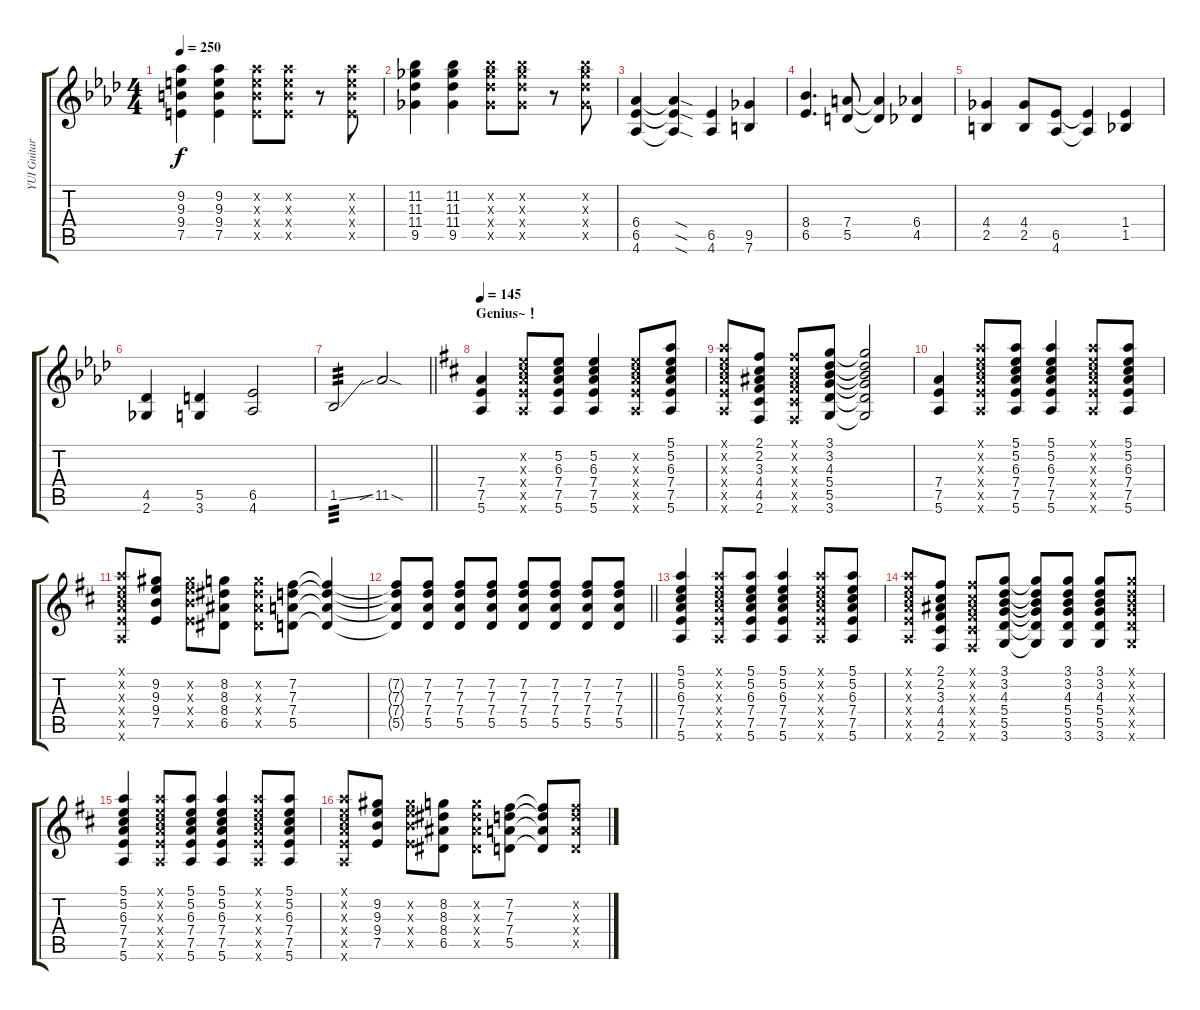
\track ("YUI Guitar" "YUI Guitar") {instrument overdrivenguitar}
\staff {score tabs}
\tuning (E4 B3 G3 D3 A2 E2) {hide}
\ts (4 4)
\tempo 250
\clef g2
\ks ab
(9.2 9.3 9.4 7.5).4{dy f} (9.2 9.3 9.4 7.5).4 (9.2{x} 9.3{x} 9.4{x} 7.5{x}).8 (9.2{x} 9.3{x} 9.4{x} 7.5{x}).8 r.8 (9.2{x} 9.3{x} 9.4{x} 7.5{x}).8 |
(11.2 11.3 11.4 9.5).4 (11.2 11.3 11.4 9.5).4 (11.2{x} 11.3{x} 11.4{x} 9.5{x}).8 (11.2{x} 11.3{x} 11.4{x} 9.5{x}).8 r.8 (11.2{x} 11.3{x} 11.4{x} 9.5{x}).8 |
(6.4 6.5 4.6).4 (6.4{sod t} 6.5{sod t} 4.6{sod t}).4 (6.5 4.6).4 (9.5 7.6).4 |
(8.4 6.5).4{d} (7.4 5.5).8 (7.4{t} 5.5{t}).4 (6.4 4.5).4 |
(4.4 2.5).4 (4.4 2.5).8 (6.5 4.6).8 (6.5{t} 4.6{t}).4 (1.4 1.5).4 |
(4.5 2.6).4 (5.5 3.6).4 (6.5 4.6).2 |
\barLineRight lightlight
1.5{ss}.2{tp 3} 11.5{sib sod}.2 |
\section ("" "Genius~！")
\tempo 145
\ks d
(7.4 7.5 5.6).4 (5.2{x} 6.3{x} 7.4{x} 7.5{x} 5.6{x}).8 (5.2 6.3 7.4 7.5 5.6).8 (5.2 6.3 7.4 7.5 5.6).4 (5.2{x} 6.3{x} 7.4{x} 7.5{x} 5.6{x}).8 (5.1 5.2 6.3 7.4 7.5 5.6).8 |
(5.1{x} 5.2{x} 6.3{x} 7.4{x} 7.5{x} 5.6{x}).8 (2.1 2.2 3.3 4.4 4.5 2.6).8 (2.1{x} 2.2{x} 3.3{x} 4.4{x} 4.5{x} 2.6{x}).8 (3.1 3.2 4.3 5.4 5.5 3.6).8 (3.1{t} 3.2{t} 4.3{t} 5.4{t} 5.5{t} 3.6{t}).2 |
(7.4 7.5 5.6).4 (5.1{x} 5.2{x} 6.3{x} 7.4{x} 7.5{x} 5.6{x}).8 (5.1 5.2 6.3 7.4 7.5 5.6).8 (5.1 5.2 6.3 7.4 7.5 5.6).4 (5.1{x} 5.2{x} 6.3{x} 7.4{x} 7.5{x} 5.6{x}).8 (5.1 5.2 6.3 7.4 7.5 5.6).8 |
(5.1{x} 5.2{x} 6.3{x} 7.4{x} 7.5{x} 5.6{x}).8 (9.2 9.3 9.4 7.5).8 (9.2{x} 9.3{x} 9.4{x} 7.5{x}).8 (8.2 8.3 8.4 6.5).8 (8.2{x} 8.3{x} 8.4{x} 6.5{x}).8 (7.2 7.3 7.4 5.5).8 (7.2{t} 7.3{t} 7.4{t} 5.5{t}).4 |
\barLineRight lightlight
(7.2{t} 7.3{t} 7.4{t} 5.5{t}).8 (7.2 7.3 7.4 5.5).8 (7.2 7.3 7.4 5.5).8 (7.2 7.3 7.4 5.5).8 (7.2 7.3 7.4 5.5).8 (7.2 7.3 7.4 5.5).8 (7.2 7.3 7.4 5.5).8 (7.2 7.3 7.4 5.5).8 |
(5.1 5.2 6.3 7.4 7.5 5.6).4 (5.1{x} 5.2{x} 6.3{x} 7.4{x} 7.5{x} 5.6{x}).8 (5.1 5.2 6.3 7.4 7.5 5.6).8 (5.1 5.2 6.3 7.4 7.5 5.6).4 (5.1{x} 5.2{x} 6.3{x} 7.4{x} 7.5{x} 5.6{x}).8 (5.1 5.2 6.3 7.4 7.5 5.6).8 |
(5.1{x} 5.2{x} 6.3{x} 7.4{x} 7.5{x} 5.6{x}).8 (2.1 2.2 3.3 4.4 4.5 2.6).8 (2.1{x} 2.2{x} 3.3{x} 4.4{x} 4.5{x} 2.6{x}).8 (3.1 3.2 4.3 5.4 5.5 3.6).8 (3.1{t} 3.2{t} 4.3{t} 5.4{t} 5.5{t} 3.6{t}).8 (3.1 3.2 4.3 5.4 5.5 3.6).8 (3.1 3.2 4.3 5.4 5.5 3.6).8 (3.1{x} 3.2{x} 4.3{x} 5.4{x} 5.5{x} 3.6{x}).8 |
(5.1 5.2 6.3 7.4 7.5 5.6).4 (5.1{x} 5.2{x} 6.3{x} 7.4{x} 7.5{x} 5.6{x}).8 (5.1 5.2 6.3 7.4 7.5 5.6).8 (5.1 5.2 6.3 7.4 7.5 5.6).4 (5.1{x} 5.2{x} 6.3{x} 7.4{x} 7.5{x} 5.6{x}).8 (5.1 5.2 6.3 7.4 7.5 5.6).8 |
(5.1{x} 5.2{x} 6.3{x} 7.4{x} 7.5{x} 5.6{x}).8 (9.2 9.3 9.4 7.5).8 (9.2{x} 9.3{x} 9.4{x} 7.5{x}).8 (8.2 8.3 8.4 6.5).8 (8.2{x} 8.3{x} 8.4{x} 6.5{x}).8 (7.2 7.3 7.4 5.5).8 (7.2{t} 7.3{t} 7.4{t} 5.5{t}).8 (7.2{x} 7.3{x} 7.4{x} 5.5{x}).8
